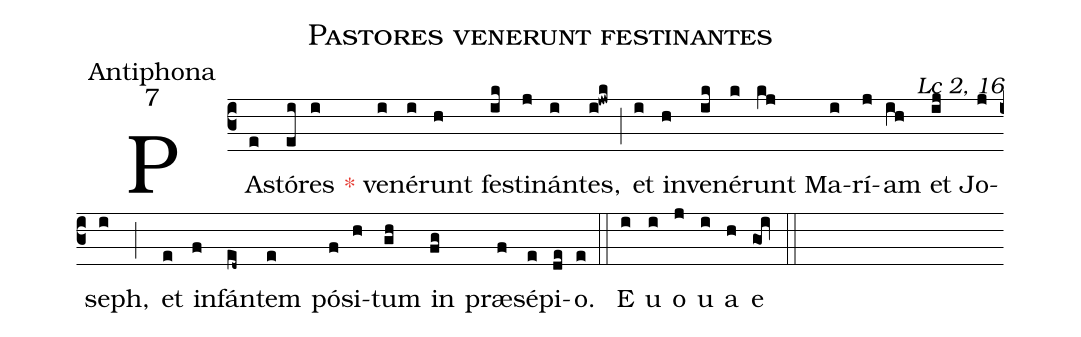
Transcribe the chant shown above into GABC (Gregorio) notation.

name:Pastores venerunt festinantes;
office-part:Antiphona;
mode:7;
commentary:Lc 2, 16;
%%
(c3) PA(e)stó(ei)res(i) <c>*</c> ve(i)né(i)runt(h) fe(ik)sti(j)nán(i)tes,(i!jwk) (;) et(i) in(h)ve(ik)né(k)runt(kj) Ma(i)rí(j)am(ih) et(ij) Jo(j)seph,(i) (;) et(e) in(f)fán(ed~)tem(e) pó(f)si(h)tum(gh) in(fg) præ(f)sé(e)pi(de)o.(e) (::)
E(i) u(i) o(j) u(i) a(h) e(goi) (::)
